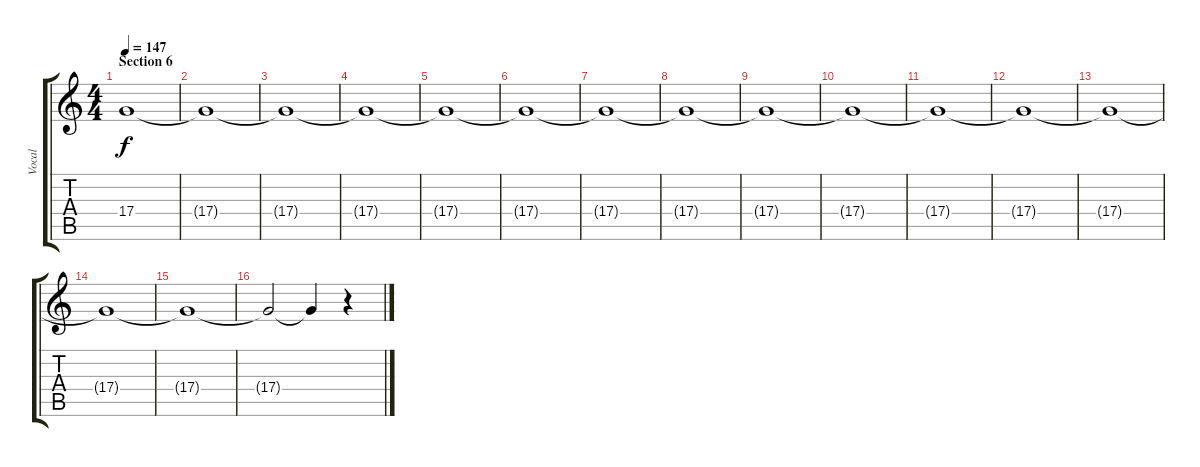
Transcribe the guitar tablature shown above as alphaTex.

\track ("Vocal" "Vocal") {instrument flute}
\staff {score tabs}
\tuning (E4 B3 G3 D3 A2 E2) {hide}
\ts (4 4)
\section ("" "Section 6")
\tempo 147
\clef g2
\ks c
17.4{t}.1{dy f} |
17.4{t}.1 |
17.4{t}.1 |
17.4{t}.1 |
17.4{t}.1 |
17.4{t}.1 |
17.4{t}.1 |
17.4{t}.1 |
17.4{t}.1 |
17.4{t}.1 |
17.4{t}.1 |
17.4{t}.1 |
17.4{t}.1 |
17.4{t}.1 |
17.4{t}.1 |
17.4{t}.2 17.4{t}.4 r.4
